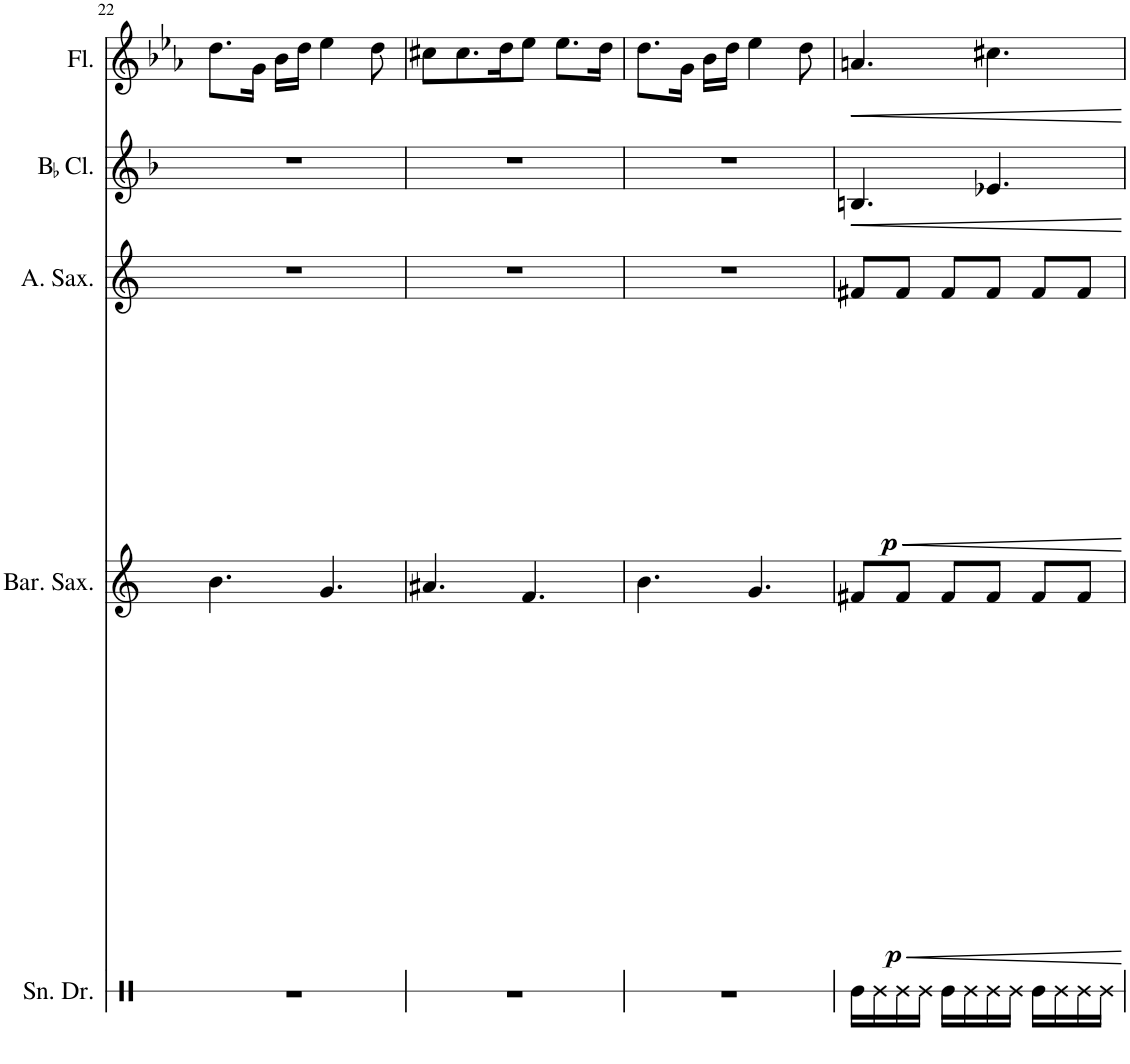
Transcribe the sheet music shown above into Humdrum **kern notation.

**kern	**kern	**dynam	**kern	**dynam	**kern	**kern
*part5	*part4	*part4	*part3	*part3	*part2	*part1
*staff5	*staff4	*staff4	*staff3	*staff3	*staff2	*staff1
*I"Snare Drum	*I"Baritone Saxophone	*	*I"Alto Saxophone	*	*I"BaccidentalFlat Clarinet	*I"Flute
*I'Sn. Dr.	*I'Bar. Sax.	*	*I'A. Sax.	*	*I'BaccidentalFlat Cl.	*I'Fl.
!!LO:PB:g=z
*clefX	*clefG2	*	*clefG2	*	*clefG2	*clefG2
*	*Trd12c21	*	*Trd5c9	*	*Trd1c2	*
*k[]	*k[]	*	*k[]	*	*k[b-]	*k[b-e-a-]
*M3/4	*M3/4	*	*M3/4	*	*M3/4	*M3/4
=22	=22	=22	=22	=22	=22	=22
2.r	4.b\	.	2.r	.	2.r	8.dd\L
.	.	.	.	.	.	16g\Jk
.	.	.	.	.	.	16b-\LL
.	.	.	.	.	.	16dd\JJ
.	4.g/	.	.	.	.	4ee-\
.	.	.	.	.	.	8dd\
=23	=23	=23	=23	=23	=23	=23
2.r	4.a#X/	.	2.r	.	2.r	8cc#X\L
.	.	.	.	.	.	8.cc#\
.	.	.	.	.	.	16dd\K
.	4.f/	.	.	.	.	8ee-\J
.	.	.	.	.	.	8.ee-\L
.	.	.	.	.	.	16dd\Jk
=24	=24	=24	=24	=24	=24	=24
2.r	4.b\	.	2.r	.	2.r	8.dd\L
.	.	.	.	.	.	16g\Jk
.	.	.	.	.	.	16b-\LL
.	.	.	.	.	.	16dd\JJ
.	4.g/	.	.	.	.	4ee-\
.	.	.	.	.	.	8dd\
=25	=25	=25	=25	=25	=25	=25
!	!	!LO:DY:b	!	!LO:DY:b	!	!
16Re\LL	8f#X/L	p	8f#X/L	p	4.Bn/	4.an/
16Re\	.	.	.	.	.	.
16Re\	8f#/J	.	8f#/J	.	.	.
16Re\JJ	.	.	.	.	.	.
16Re\LL	8f#/L	.	8f#/L	.	.	.
16Re\	.	.	.	.	.	.
16Re\	8f#/J	.	8f#/J	.	4.e-X/	4.cc#X\
16Re\JJ	.	.	.	.	.	.
16Re\LL	8f#/L	.	8f#/L	.	.	.
16Re\	.	.	.	.	.	.
16Re\	8f#/J	.	8f#/J	.	.	.
16Re\JJ	.	.	.	.	.	.
=	=	=	=	=	=	=
*-	*-	*-	*-	*-	*-	*-
